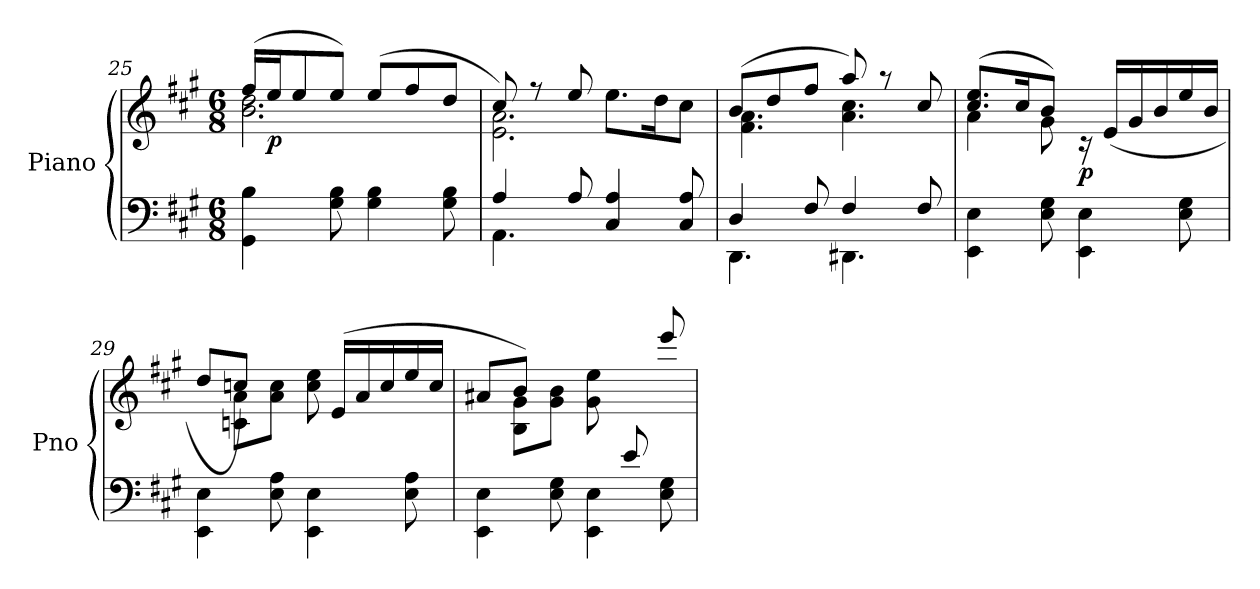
**kern	**kern	**dynam
*part1	*part1	*part1
*staff2	*staff1	*staff1/2
*I"Piano	*	*
*I'Pno	*	*
*clefF4	*clefG2	*
*k[f#c#g#]	*k[f#c#g#]	*
*M6/8	*M6/8	*
=25	=25	=25
*	*^	*
4GG#\ 4B\	(16ff#/LL	2.b\ 2.dd\	.
!	!	!	!LO:DY:b
.	16ee/J	.	p
.	8ee/	.	.
8G#\ 8B\	8ee/J)	.	.
4G#\ 4B\	(8ee/L	.	.
.	8ff#/	.	.
8G#\ 8B\	8dd/J	.	.
!!LO:PB:g=z	!!
=26	=26	=26	=26
*^	*	*	*
4A/	4.AA\	8cc#/)	2.e\ 2.a\	.
.	.	8r	.	.
8A/	.	8ee/	.	.
4C#/ 4A/	4.ryy	8.ee\L	.	.
.	.	16dd\K	.	.
8C#/ 8A/	.	8cc#\J	.	.
=27	=27	=27	=27	=27
4D/	4.DD\	(8b/L	4.f#\ 4.a\	.
.	.	8dd/	.	.
8F#/	.	8ff#/J	.	.
4F#/	4.DD#X\	8aa/)	4.a\ 4.cc#\	.
.	.	8r	.	.
8F#/	.	8cc#/	.	.
*v	*v	*	*	*
=28	=28	=28	=28
4EE\ 4E\	(>8.cc#/ 8.ee/L	4a\	.
.	16cc#/K	.	.
8E\ 8G#\	8b/J)	8g#\	.
!	!	!	!LO:DY:b
4EE\ 4E\	16rc	4.ryy	p
.	(16e/LL	.	.
.	16g#/	.	.
.	16b/	.	.
8E\ 8G#\	16ee/	.	.
.	16b/JJ	.	.
=29	=29	=29	=29
4EE\ 4E\	8dd/L	8rgyy	.
.	8ccn/J)	8cn\ 8a\L	.
8E\ 8A\	8rddyy	8a\ 8cc\J	.
4EE\ 4E\	16rddyy	8cc\ 8ee\	.
.	(16e/LL	.	.
.	16a/	4reyy	.
.	16cc/	.	.
8E\ 8A\	16ee/	.	.
.	16cc/JJ	.	.
=30	=30	=30	=30
*^	*	*	*
4EE\ 4E\	2ryy	8a#X/L	8reyy	.
.	.	8b/J)	8B\ 8g#\L	.
8E\ 8G#\	.	8rddyy	8g#\ 8b\J	.
4EE\ 4E\	.	4rddyy	8g#\ 8ee\	.
.	8e/	.	4ryy	.
8E\ 8G#\	8ryy	8eee/	.	.
*v	*v	*	*	*
*	*v	*v	*
=	=	=
*-	*-	*-
